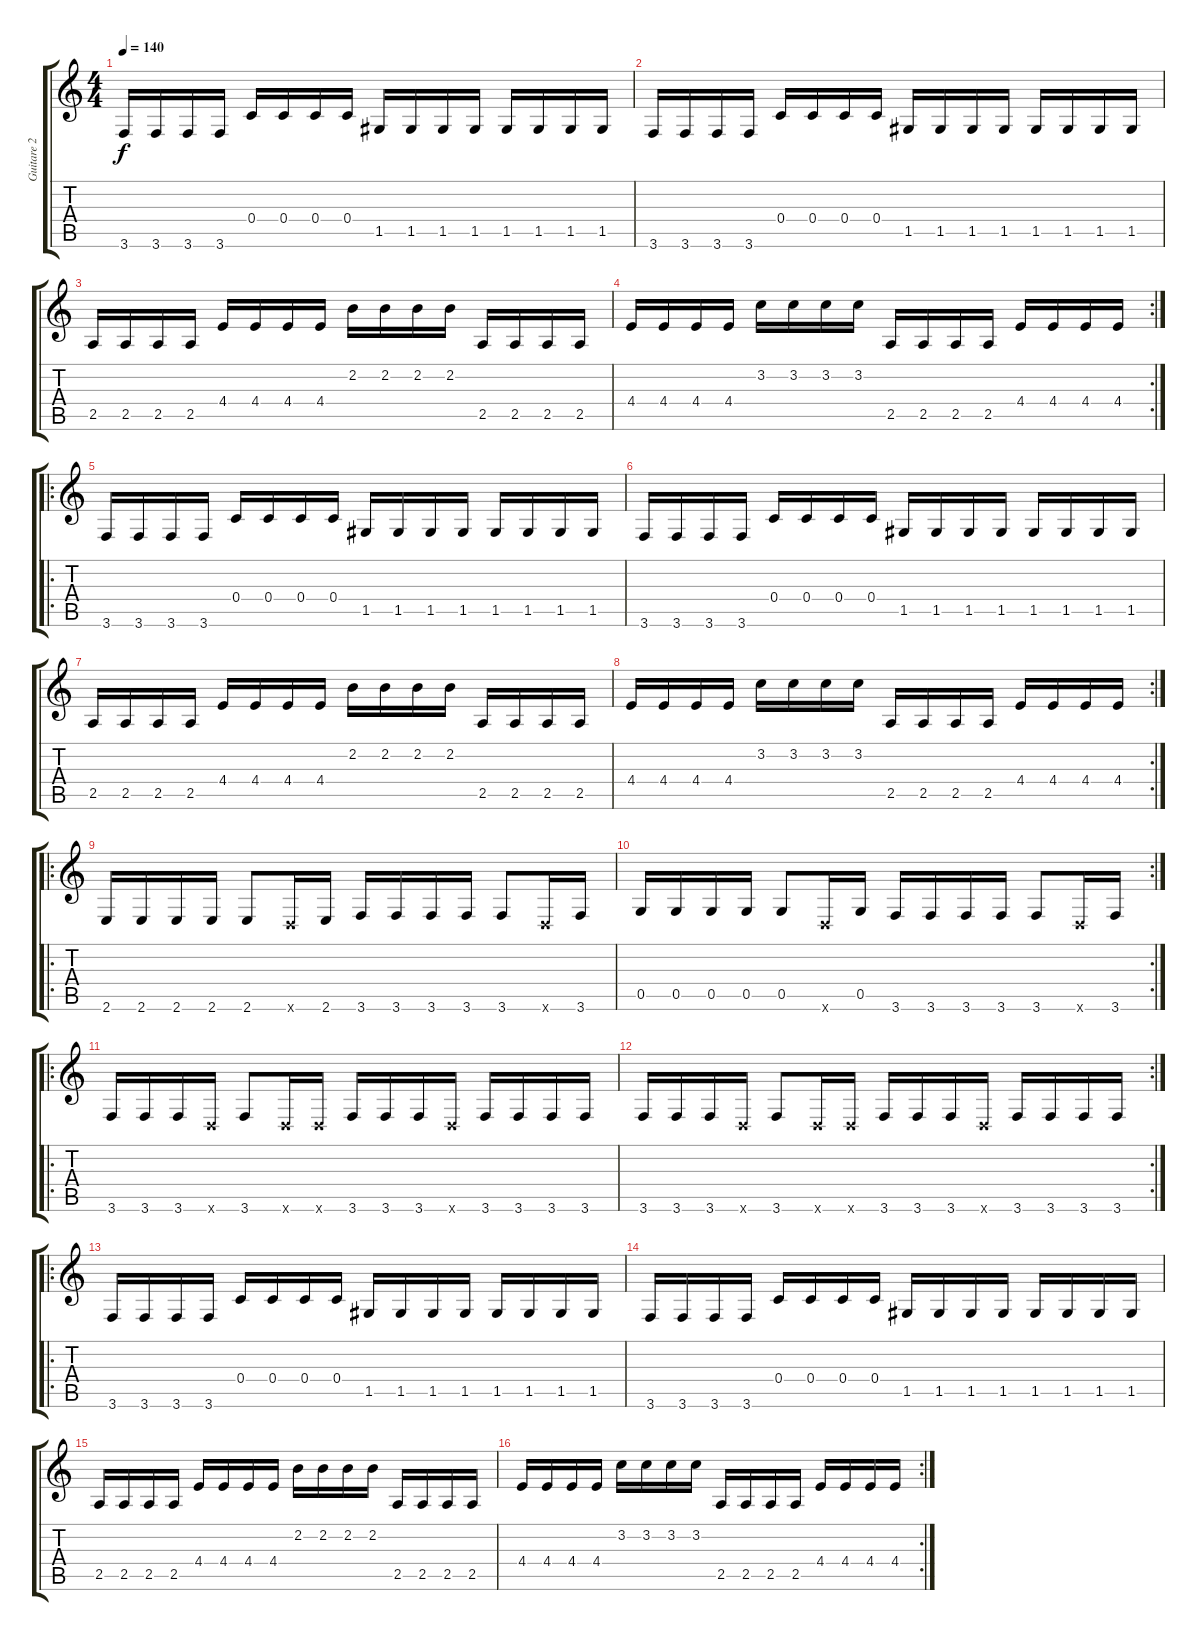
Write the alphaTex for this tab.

\track ("Guitare 2 bis" "Guitare 2 ") {instrument overdrivenguitar}
\staff {score tabs}
\tuning (D4 A3 F3 C3 G2 D2) {hide}
\ts (4 4)
\tempo 140
\clef g2
\ks c
3.6.16{dy f instrument overdrivenguitar} 3.6.16 3.6.16 3.6.16 0.4.16 0.4.16 0.4.16 0.4.16 1.5.16 1.5.16 1.5.16 1.5.16 1.5.16 1.5.16 1.5.16 1.5.16 |
3.6.16 3.6.16 3.6.16 3.6.16 0.4.16 0.4.16 0.4.16 0.4.16 1.5.16 1.5.16 1.5.16 1.5.16 1.5.16 1.5.16 1.5.16 1.5.16 |
2.5.16 2.5.16 2.5.16 2.5.16 4.4.16 4.4.16 4.4.16 4.4.16 2.2.16 2.2.16 2.2.16 2.2.16 2.5.16 2.5.16 2.5.16 2.5.16 |
\rc 2
4.4.16 4.4.16 4.4.16 4.4.16 3.2.16 3.2.16 3.2.16 3.2.16 2.5.16 2.5.16 2.5.16 2.5.16 4.4.16 4.4.16 4.4.16 4.4.16 |
\ro
3.6.16 3.6.16 3.6.16 3.6.16 0.4.16 0.4.16 0.4.16 0.4.16 1.5.16 1.5.16 1.5.16 1.5.16 1.5.16 1.5.16 1.5.16 1.5.16 |
3.6.16 3.6.16 3.6.16 3.6.16 0.4.16 0.4.16 0.4.16 0.4.16 1.5.16 1.5.16 1.5.16 1.5.16 1.5.16 1.5.16 1.5.16 1.5.16 |
2.5.16 2.5.16 2.5.16 2.5.16 4.4.16 4.4.16 4.4.16 4.4.16 2.2.16 2.2.16 2.2.16 2.2.16 2.5.16 2.5.16 2.5.16 2.5.16 |
\rc 2
4.4.16 4.4.16 4.4.16 4.4.16 3.2.16 3.2.16 3.2.16 3.2.16 2.5.16 2.5.16 2.5.16 2.5.16 4.4.16 4.4.16 4.4.16 4.4.16 |
\ro
2.6.16 2.6.16 2.6.16 2.6.16 2.6.8 0.6{x}.16 2.6.16 3.6.16 3.6.16 3.6.16 3.6.16 3.6.8 0.6{x}.16 3.6.16 |
\rc 2
0.5.16 0.5.16 0.5.16 0.5.16 0.5.8 0.6{x}.16 0.5.16 3.6.16 3.6.16 3.6.16 3.6.16 3.6.8 0.6{x}.16 3.6.16 |
\ro
3.6.16 3.6.16 3.6.16 0.6{x}.16 3.6.8 0.6{x}.16 0.6{x}.16 3.6.16 3.6.16 3.6.16 0.6{x}.16 3.6.16 3.6.16 3.6.16 3.6.16 |
\rc 2
3.6.16 3.6.16 3.6.16 0.6{x}.16 3.6.8 0.6{x}.16 0.6{x}.16 3.6.16 3.6.16 3.6.16 0.6{x}.16 3.6.16 3.6.16 3.6.16 3.6.16 |
\ro
3.6.16 3.6.16 3.6.16 3.6.16 0.4.16 0.4.16 0.4.16 0.4.16 1.5.16 1.5.16 1.5.16 1.5.16 1.5.16 1.5.16 1.5.16 1.5.16 |
3.6.16 3.6.16 3.6.16 3.6.16 0.4.16 0.4.16 0.4.16 0.4.16 1.5.16 1.5.16 1.5.16 1.5.16 1.5.16 1.5.16 1.5.16 1.5.16 |
2.5.16 2.5.16 2.5.16 2.5.16 4.4.16 4.4.16 4.4.16 4.4.16 2.2.16 2.2.16 2.2.16 2.2.16 2.5.16 2.5.16 2.5.16 2.5.16 |
\rc 2
4.4.16 4.4.16 4.4.16 4.4.16 3.2.16 3.2.16 3.2.16 3.2.16 2.5.16 2.5.16 2.5.16 2.5.16 4.4.16 4.4.16 4.4.16 4.4.16
